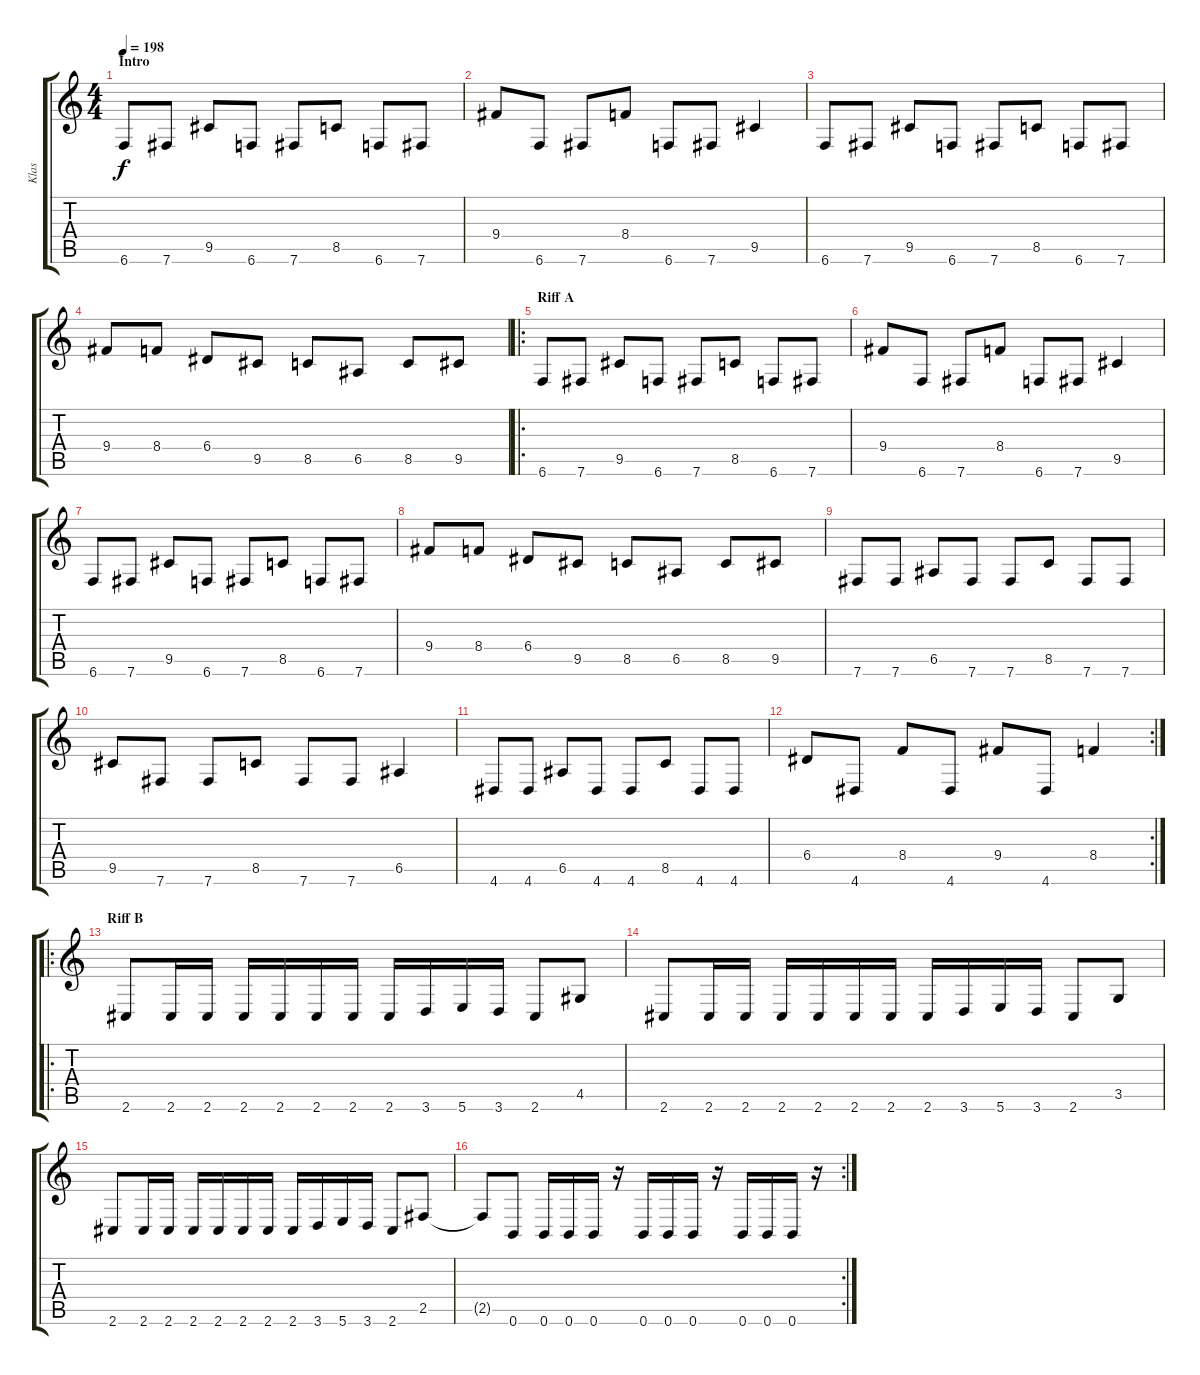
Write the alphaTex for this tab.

\track ("Klas" "Klas") {instrument distortionguitar}
\staff {score tabs}
\tuning (B3 Gb3 D3 A2 E2 B1) {hide}
\ts (4 4)
\section ("" "Intro")
\tempo 198
\clef g2
\ks c
6.6.8{dy f instrument distortionguitar} 7.6.8 9.5.8 6.6.8 7.6.8 8.5.8 6.6.8 7.6.8 |
9.4.8 6.6.8 7.6.8 8.4.8 6.6.8 7.6.8 9.5.4 |
6.6.8 7.6.8 9.5.8 6.6.8 7.6.8 8.5.8 6.6.8 7.6.8 |
9.4.8 8.4.8 6.4.8 9.5.8 8.5.8 6.5.8 8.5.8 9.5.8 |
\ro
\section ("" "Riff A")
6.6.8 7.6.8 9.5.8 6.6.8 7.6.8 8.5.8 6.6.8 7.6.8 |
9.4.8 6.6.8 7.6.8 8.4.8 6.6.8 7.6.8 9.5.4 |
6.6.8 7.6.8 9.5.8 6.6.8 7.6.8 8.5.8 6.6.8 7.6.8 |
9.4.8 8.4.8 6.4.8 9.5.8 8.5.8 6.5.8 8.5.8 9.5.8 |
7.6.8 7.6.8 6.5.8 7.6.8 7.6.8 8.5.8 7.6.8 7.6.8 |
9.5.8 7.6.8 7.6.8 8.5.8 7.6.8 7.6.8 6.5.4 |
4.6.8 4.6.8 6.5.8 4.6.8 4.6.8 8.5.8 4.6.8 4.6.8 |
\rc 2
6.4.8 4.6.8 8.4.8 4.6.8 9.4.8 4.6.8 8.4.4 |
\ro
\section ("" "Riff B")
2.6.8 2.6.16 2.6.16 2.6.16 2.6.16 2.6.16 2.6.16 2.6.16 3.6.16 5.6.16 3.6.16 2.6.8 4.5.8 |
2.6.8 2.6.16 2.6.16 2.6.16 2.6.16 2.6.16 2.6.16 2.6.16 3.6.16 5.6.16 3.6.16 2.6.8 3.5.8 |
2.6.8 2.6.16 2.6.16 2.6.16 2.6.16 2.6.16 2.6.16 2.6.16 3.6.16 5.6.16 3.6.16 2.6.8 2.5.8 |
\rc 2
2.5{t}.8 0.6.8 0.6.16 0.6.16 0.6.16 r.16 0.6.16 0.6.16 0.6.16 r.16 0.6.16 0.6.16 0.6.16 r.16
